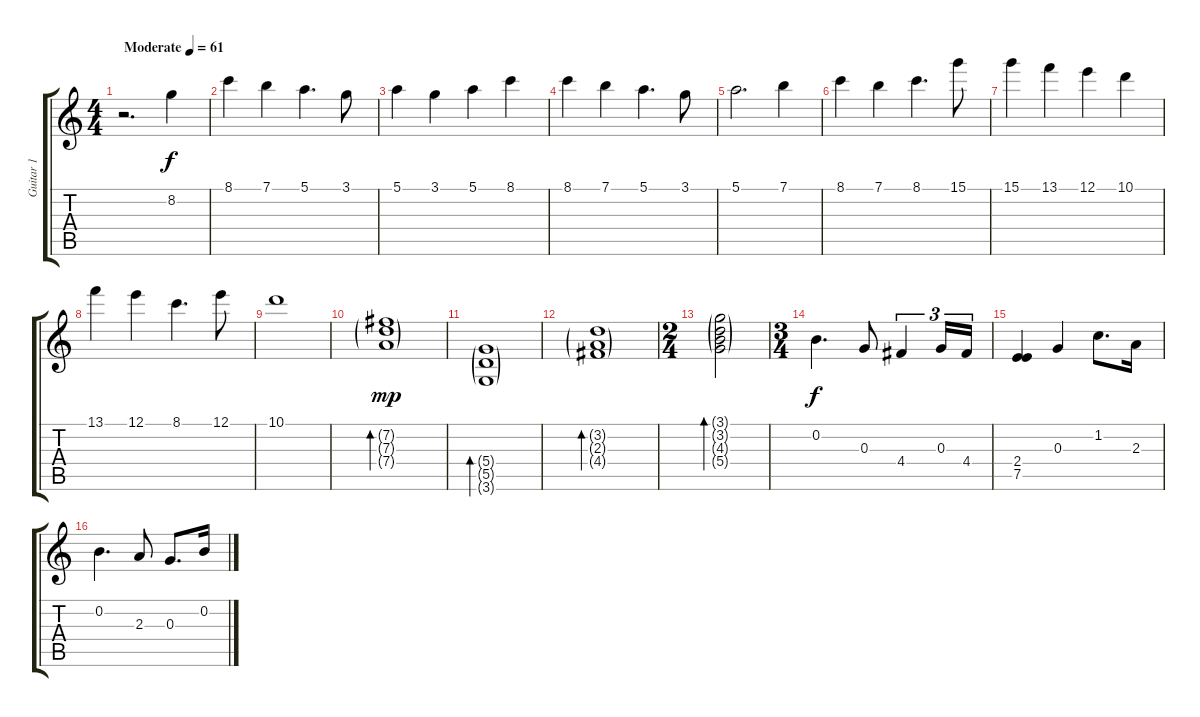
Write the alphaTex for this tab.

\track ("Guitar 1" "Guitar 1") {instrument acousticguitarsteel}
\staff {score tabs}
\tuning (E4 B3 G3 D3 A2 E2) {hide}
\ts (4 4)
\tempo (61 "Moderate")
\clef g2
\ks c
r.2{d dy f instrument acousticguitarsteel} 8.2.4 |
8.1.4 7.1.4 5.1.4{d} 3.1.8 |
5.1.4 3.1.4 5.1.4 8.1.4 |
8.1.4 7.1.4 5.1.4{d} 3.1.8 |
5.1.2{d} 7.1.4 |
8.1.4 7.1.4 8.1.4{d} 15.1.8 |
15.1.4 13.1.4 12.1.4 10.1.4 |
13.1.4 12.1.4 8.1.4{d} 12.1.8 |
10.1.1 |
(7.2{g} 7.3{g} 7.4{g}).1{bd 60 dy mp} |
(5.4{g} 5.5{g} 3.6{g}).1{bd 60} |
(3.2{g} 2.3{g} 4.4{g}).1{bd 60} |
\ts (2 4)
(3.1{g} 3.2{g} 4.3{g} 5.4{g}).2{bd 60} |
\ts (3 4)
0.2.4{d dy f} 0.3.8 4.4.4{tu (3 2)} 0.3.16{tu (3 2)} 4.4.16{tu (3 2)} |
(2.4 7.5).4 0.3.4 1.2.8{d} 2.3.16 |
0.2.4{d} 2.3.8 0.3.8{d} 0.2.16
